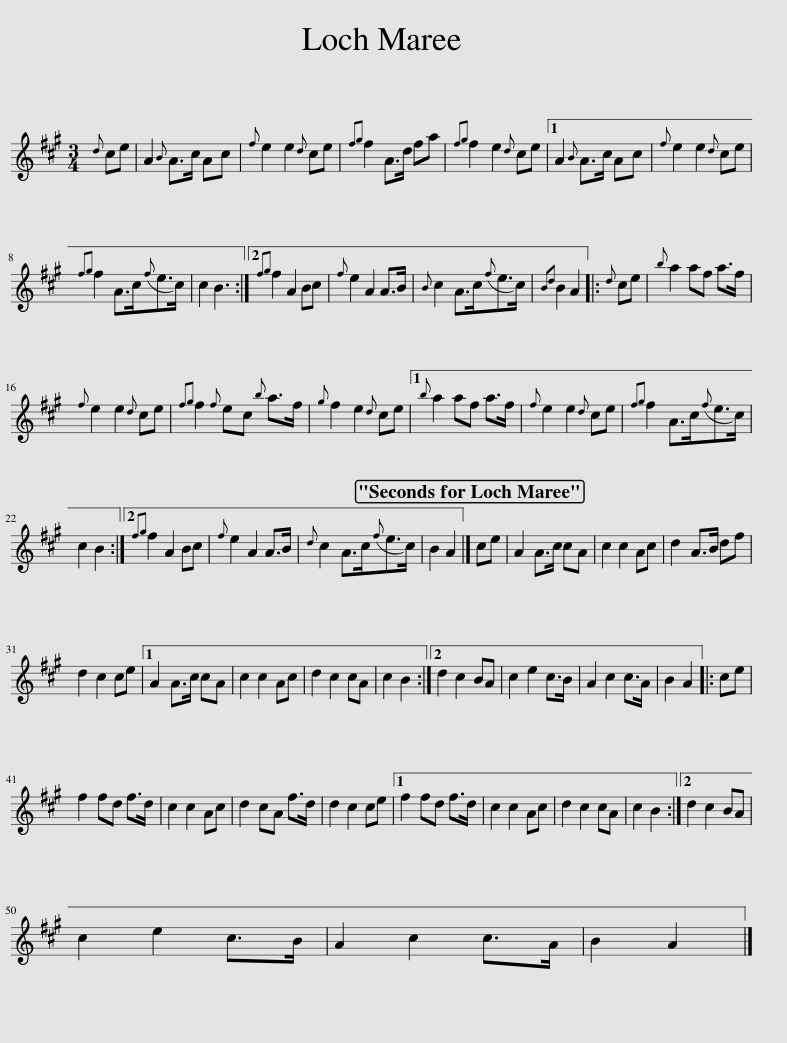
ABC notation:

X:1
L:1/8
M:3/4
I:linebreak $
K:A
V:1 treble
V:1
{d} ce | A2{B} A>c Ac |{f} e2 e2{d} ce |{fg} f2 A>d fa |{fg} f2 e2{d} ce |1 %5
 A2{B} A>c Ac |{f} e2 e2{d} ce |${fg} f2 A>c({f}e>c) | c2 B3 :|2{fg} f2 A2 Bc | %10
{f} e2 A2 A>B |{B} c2 A>c({f}e>c) |{Bd} B2 A2 |:{d} ce |{b} a2 af a>f |$ %15
{f} e2 e2{d} ce |{fg} f2{f} ec{b} a>f |{g} f2 e2{d} ce |1{b} a2 af a>f |{f} e2 e2{d} ce | %20
{fg} f2 A>c({f}e>c) |$ c2 B2 :|2{fg} f2 A2 Bc |{f} e2 A2 A>B |{d} c2 A>c({f}e>c) | %25
 B2 A2 |] ce | A2 A>c cA | c2 c2 Ac | d2 A>B df |$ %30
 d2 c2 ce |1 A2 A>c cA | c2 c2 Ac | d2 c2 cA | c2 B2 :|2 %35
 d2 c2 BA | c2 e2 c>B | A2 c2 c>A | B2 A2 |: ce |$ %40
 f2 fd f>d | c2 c2 Ac | d2 cA f>d | d2 c2 ce |1 f2 fd f>d | %45
 c2 c2 Ac | d2 c2 cA | c2 B2 :|2 d2 c2 BA |$ c2 e2 c>B | %50
 A2 c2 c>A | B2 A2 |] %52
